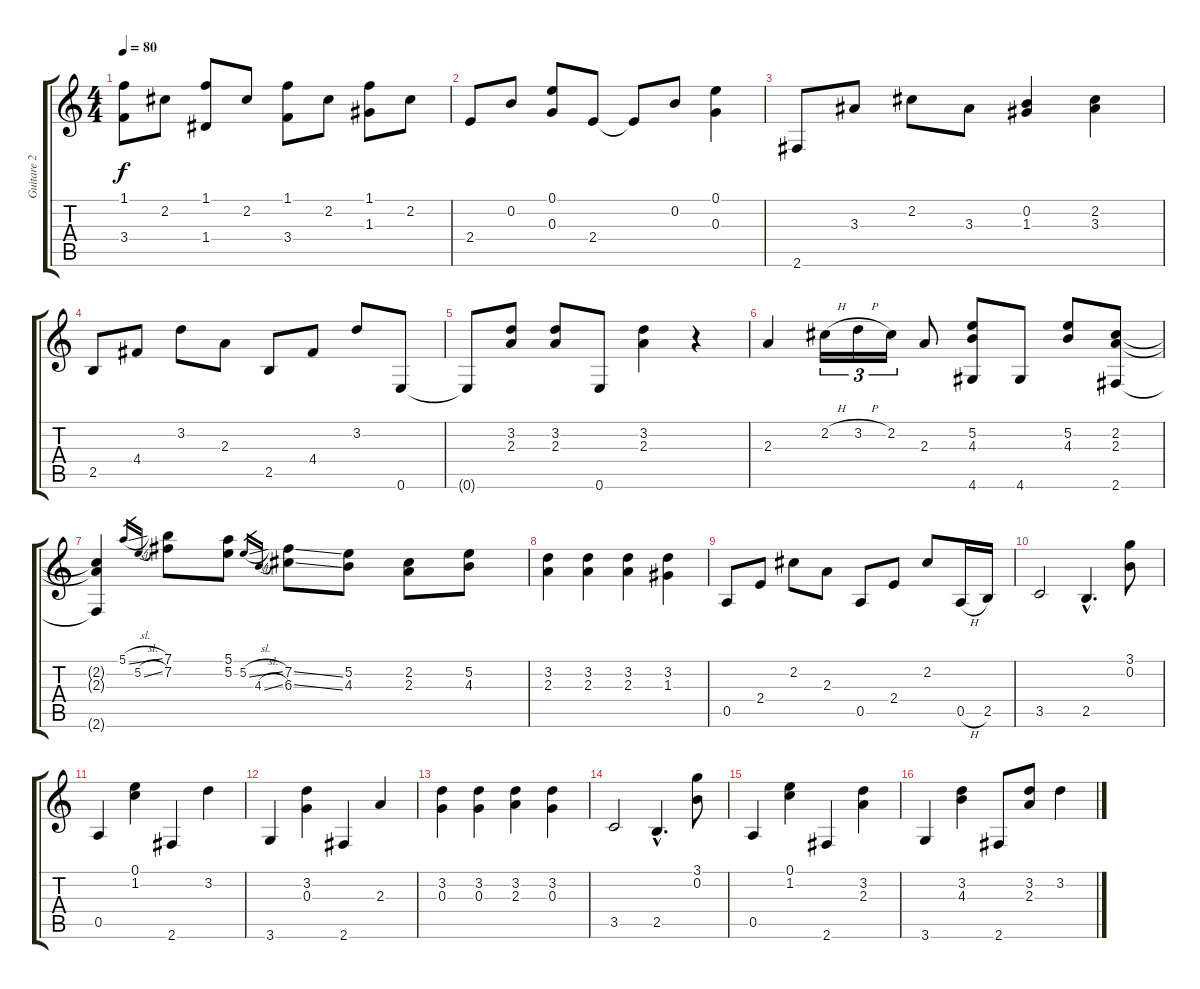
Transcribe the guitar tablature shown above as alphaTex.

\track ("Guitare 2" "Guitare 2") {instrument acousticguitarsteel}
\staff {score tabs}
\tuning (E4 B3 G3 D3 A2 E2) {hide}
\ts (4 4)
\tempo 80
\clef g2
\ks c
(1.1 3.4).8{dy f} 2.2.8 (1.1 1.4).8 2.2.8 (1.1 3.4).8 2.2.8 (1.1 1.3).8 2.2.8 |
2.4.8 0.2.8 (0.1 0.3).8 2.4.8 2.4{t}.8 0.2.8 (0.1 0.3).4 |
2.6.8 3.3.8 2.2.8 3.3.8 (0.2 1.3).4 (2.2 3.3).4 |
2.5.8 4.4.8 3.2.8 2.3.8 2.5.8 4.4.8 3.2.8 0.6.8 |
0.6{t}.8 (3.2 2.3).8 (3.2 2.3).8 0.6.8 (3.2 2.3).4 r.4 |
2.3.4 2.2{h}.16{tu (3 2)} 3.2{h}.16{tu (3 2)} 2.2.16{tu (3 2)} 2.3.8 (5.2 4.3 4.6).8 4.6.8 (5.2 4.3).8 (2.2 2.3 2.6).8 |
(2.2{t} 2.3{t} 2.6{t}).4 5.1{sl}.16{gr} 5.2{sl}.16{gr} (7.1 7.2).8 (5.1 5.2).8 5.2{sl}.16{gr} 4.3{sl}.16{gr} (7.2{ss} 6.3{ss}).8 (5.2 4.3).8 (2.2 2.3).8 (5.2 4.3).8 |
(3.2 2.3).4 (3.2 2.3).4 (3.2 2.3).4 (3.2 1.3).4 |
0.5.8 2.4.8 2.2.8 2.3.8 0.5.8 2.4.8 2.2.8 0.5{h}.16 2.5.16 |
3.5.2 2.5{hac}.4{d} (3.1 0.2).8 |
0.5.4 (0.1 1.2).4 2.6.4 3.2.4 |
3.6.4 (3.2 0.3).4 2.6.4 2.3.4 |
(3.2 0.3).4 (3.2 0.3).4 (3.2 2.3).4 (3.2 0.3).4 |
3.5.2 2.5{hac}.4{d} (3.1 0.2).8 |
0.5.4 (0.1 1.2).4 2.6.4 (3.2 2.3).4 |
3.6.4 (3.2 4.3).4 2.6.8 (3.2 2.3).8 3.2.4
